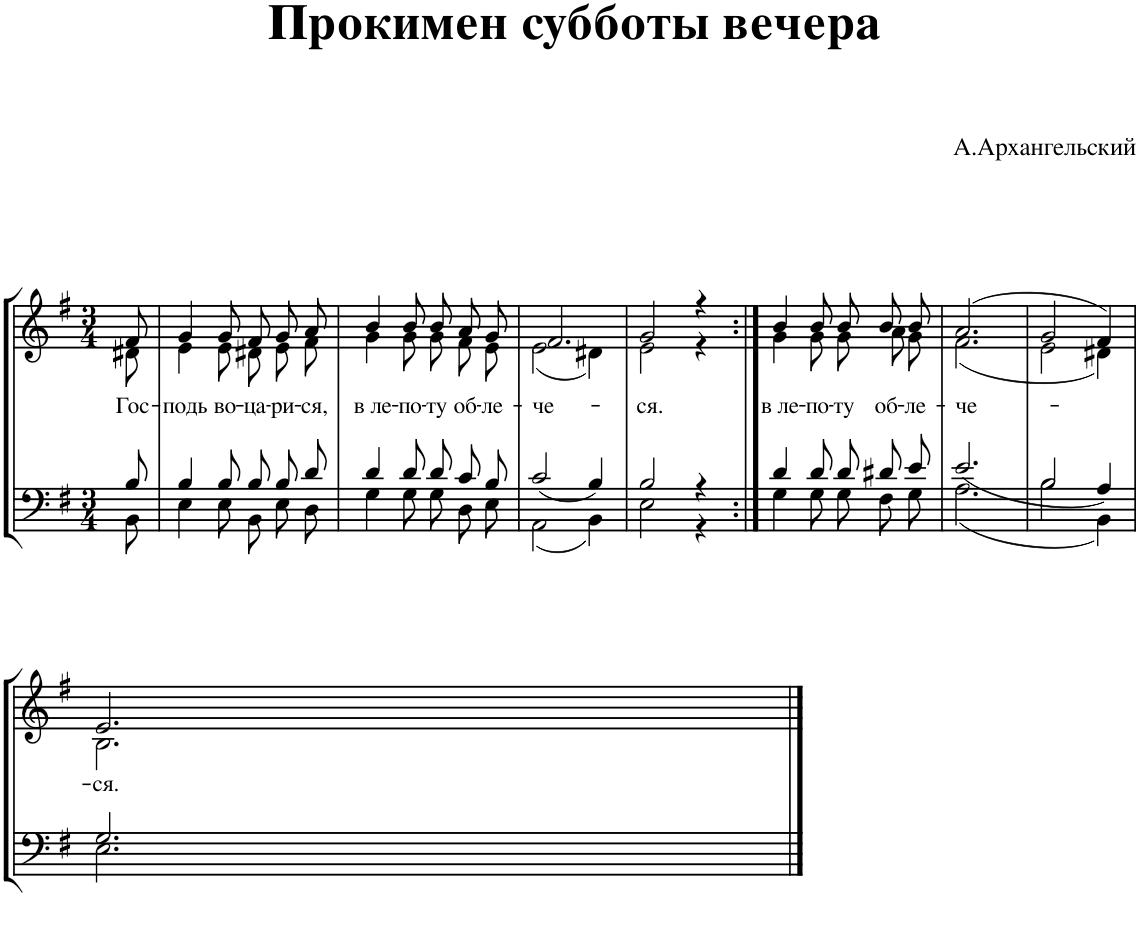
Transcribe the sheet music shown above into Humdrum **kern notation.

**kern	**kern	**text
*part1	*part1	*part1
*staff2	*staff1	*staff1
*I"Piano	*	*
*I'Pno.	*	*
*clefF4	*clefG2	*
*k[f#]	*k[f#]	*
*M3/4	*M3/4	*
=1	=1	=1
*^	*^	*
*	*^	*	*	*
!	!	!	!	!	!LO:LY:b
2.ryy	8B/	8BB\	8f#/	8d#X\	Гос-
.	2ryy	2ryy	2ryy	2ryy	.
.	8ryy	8ryy	8ryy	8ryy	.
=2	=2	=2	=2	=2	=2
!	!	!	!	!	!LO:LY:b
2.ryy	4B/	4E\	4g/	4e\	-подь
!	!	!	!	!	!LO:LY:b
.	8B/L	8E\L	8g/L	8e\L	во-
!	!	!	!	!	!LO:LY:b
.	8B/J	8BB\J	8f#/J	8d#X\J	-ца-
!	!	!	!	!	!LO:LY:b
.	8B/L	8E\L	8g/L	8e\L	-ри-
!	!	!	!	!	!LO:LY:b
.	8d/J	8D\J	8a/J	8f#\J	-ся,
=3	=3	=3	=3	=3	=3
!	!	!	!	!	!LO:LY:b
2.ryy	4d/	4G\	4b/	4g\	в ле-
!	!	!	!	!	!LO:LY:b
.	8d/L	8G\L	8b/L	8g\L	-по-
!	!	!	!	!	!LO:LY:b
.	8d/J	8G\J	8b/J	8g\J	-ту
!	!	!	!	!	!LO:LY:b
.	8c/L	8D\L	8a/L	8f#\L	об-
!	!	!	!	!	!LO:LY:b
.	8B/J	8E\J	8g/J	8e\J	-ле-
=4	=4	=4	=4	=4	=4
!	!	!	!	!	!LO:LY:b
2.ryy	2c/	2AA\	2.f#/	(2e\	-че-
.	4B/	4BB\	.	4d#X\)	.
=5	=5	=5	=5	=5	=5
!	!	!	!	!	!LO:LY:b
2.ryy	2B/	2E\	2g/	2e\	-ся.
.	4r	4r	4r	4r	.
=6:|!	=6:|!	=6:|!	=6:|!	=6:|!	=6:|!
!	!	!	!	!	!LO:LY:b
2.ryy	4d/	4G\	4b/	4g\	в ле-
!	!	!	!	!	!LO:LY:b
.	8d/L	8G\L	8b/L	8g\L	-по-
!	!	!	!	!	!LO:LY:b
.	8d/J	8G\J	8b/J	8g\J	-ту
!	!	!	!	!	!LO:LY:b
.	8d#X/L	8F#\L	8b/L	8a\L	об-
!	!	!	!	!	!LO:LY:b
.	8e/J	8G\J	8b/J	8g\J	-ле-
=7	=7	=7	=7	=7	=7
!	!	!	!	!	!LO:LY:b
2.ryy	2.e/	2.A\	(2.a/	(2.f#\	-че-
=8	=8	=8	=8	=8	=8
2.ryy	2B/	2B\	2g/	2e\	.
.	4A/	4BB\	4f#/)	4d#X\)	.
!!LO:LB:g=z	!!
=9	=9	=9	=9	=9	=9
!	!	!	!	!	!LO:LY:b
2.ryy	2.G/	2.E\	2.e/	2.B\	-ся.
*v	*v	*v	*	*	*
*	*v	*v	*
==	==	==
*-	*-	*-
